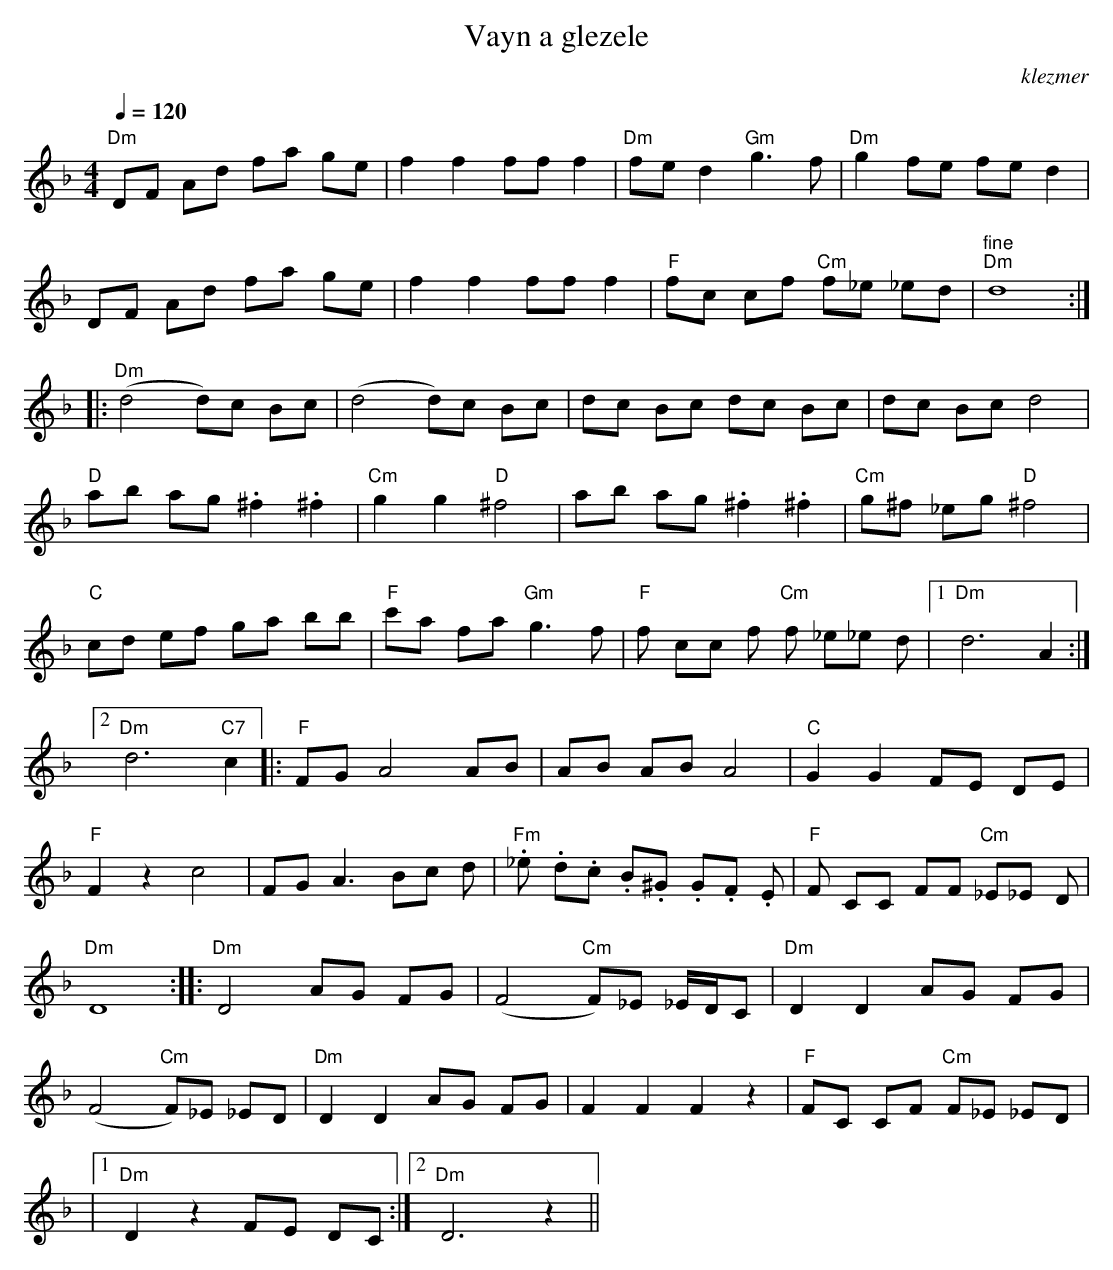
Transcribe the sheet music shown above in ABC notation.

X:1
T:Vayn a glezele
O:klezmer
M:4/4
L:1/8
Q:1/4=120
K:F
"Dm" DF Ad fa ge |f2 f2 ff f2 |"Dm" fe d2 "Gm" g3 f|"Dm" g2 fe fe d2 |
DF Ad fa ge |f2 f2 ff f2 |"F" fc cf "Cm" f_e _ed |"^fine" "Dm" d8 :| |:
"Dm" (d4 d)c Bc |(d4 d)c Bc |dc Bc dc Bc |dc Bc d4 |
"D" ab ag .^f2 .^f2 |"Cm" g2 g2 "D" ^f4 |ab ag .^f2 .^f2 |"Cm" g^f _eg "D" ^f4 |
"C" cd ef ga bb |"F" c'a fa "Gm" g3 f|"F" f cc f"Cm" f _e_e d|1 "Dm" d6 A2 :|2
"Dm" d6 "C7" c2  |:"F" FG A4 AB |AB AB A4 |"C" G2 G2 FE DE |
"F" F2 z2 c4 |FG A3 Bc d|"Fm" ._e .d.c .B.^G .G.F .E|"F" F CC FF "Cm" _E_E D|
"Dm" D8 :| |:"Dm" D4 AG FG |(F4 "Cm" F)_E _E/D/C |"Dm" D2 D2 AG FG |
(F4 "Cm" F)_E _ED |"Dm" D2 D2 AG FG |F2 F2 F2 z2 |"F" FC CF "Cm" F_E _ED |
|1 "Dm" D2 z2 FE DC :|2 "Dm" D6 z2 ||
